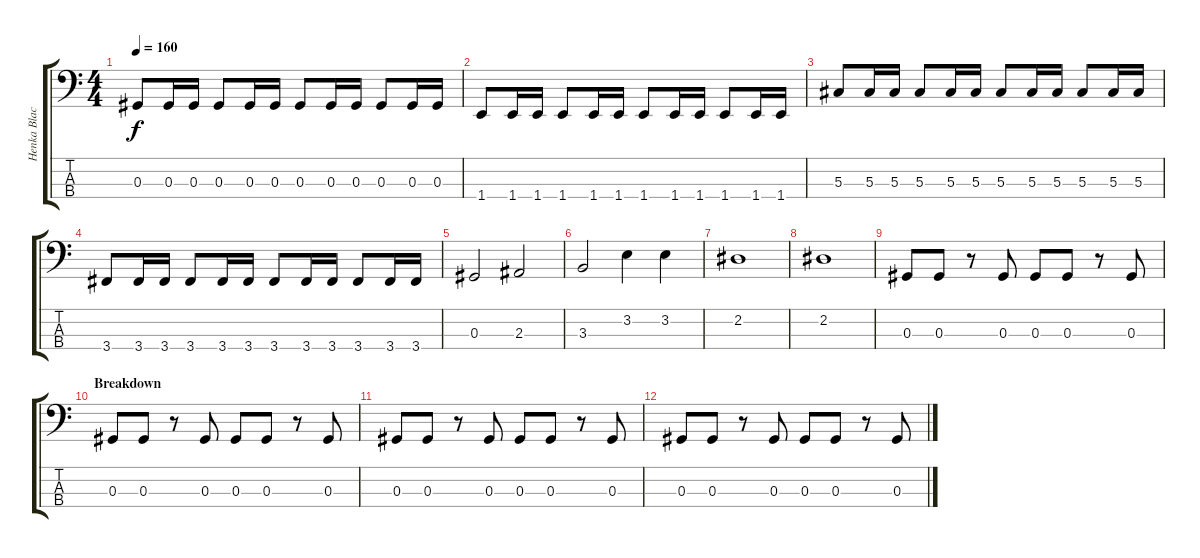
\track ("Henka Blacksmith" "Henka Blac") {instrument electricbassfinger}
\staff {score tabs}
\tuning (Gb2 Db2 Ab1 Eb1) {hide}
\ts (4 4)
\tempo 160
\clef f4
\ks c
0.3.8{dy f} 0.3.16 0.3.16 0.3.8 0.3.16 0.3.16 0.3.8 0.3.16 0.3.16 0.3.8 0.3.16 0.3.16 |
1.4.8 1.4.16 1.4.16 1.4.8 1.4.16 1.4.16 1.4.8 1.4.16 1.4.16 1.4.8 1.4.16 1.4.16 |
5.3.8 5.3.16 5.3.16 5.3.8 5.3.16 5.3.16 5.3.8 5.3.16 5.3.16 5.3.8 5.3.16 5.3.16 |
3.4.8 3.4.16 3.4.16 3.4.8 3.4.16 3.4.16 3.4.8 3.4.16 3.4.16 3.4.8 3.4.16 3.4.16 |
0.3.2 2.3.2 |
3.3.2 3.2.4 3.2.4 |
2.2.1 |
2.2.1 |
0.3.8 0.3.8 r.8 0.3.8 0.3.8 0.3.8 r.8 0.3.8 |
\section ("" "Breakdown")
0.3.8 0.3.8 r.8 0.3.8 0.3.8 0.3.8 r.8 0.3.8 |
0.3.8 0.3.8 r.8 0.3.8 0.3.8 0.3.8 r.8 0.3.8 |
0.3.8 0.3.8 r.8 0.3.8 0.3.8 0.3.8 r.8 0.3.8
